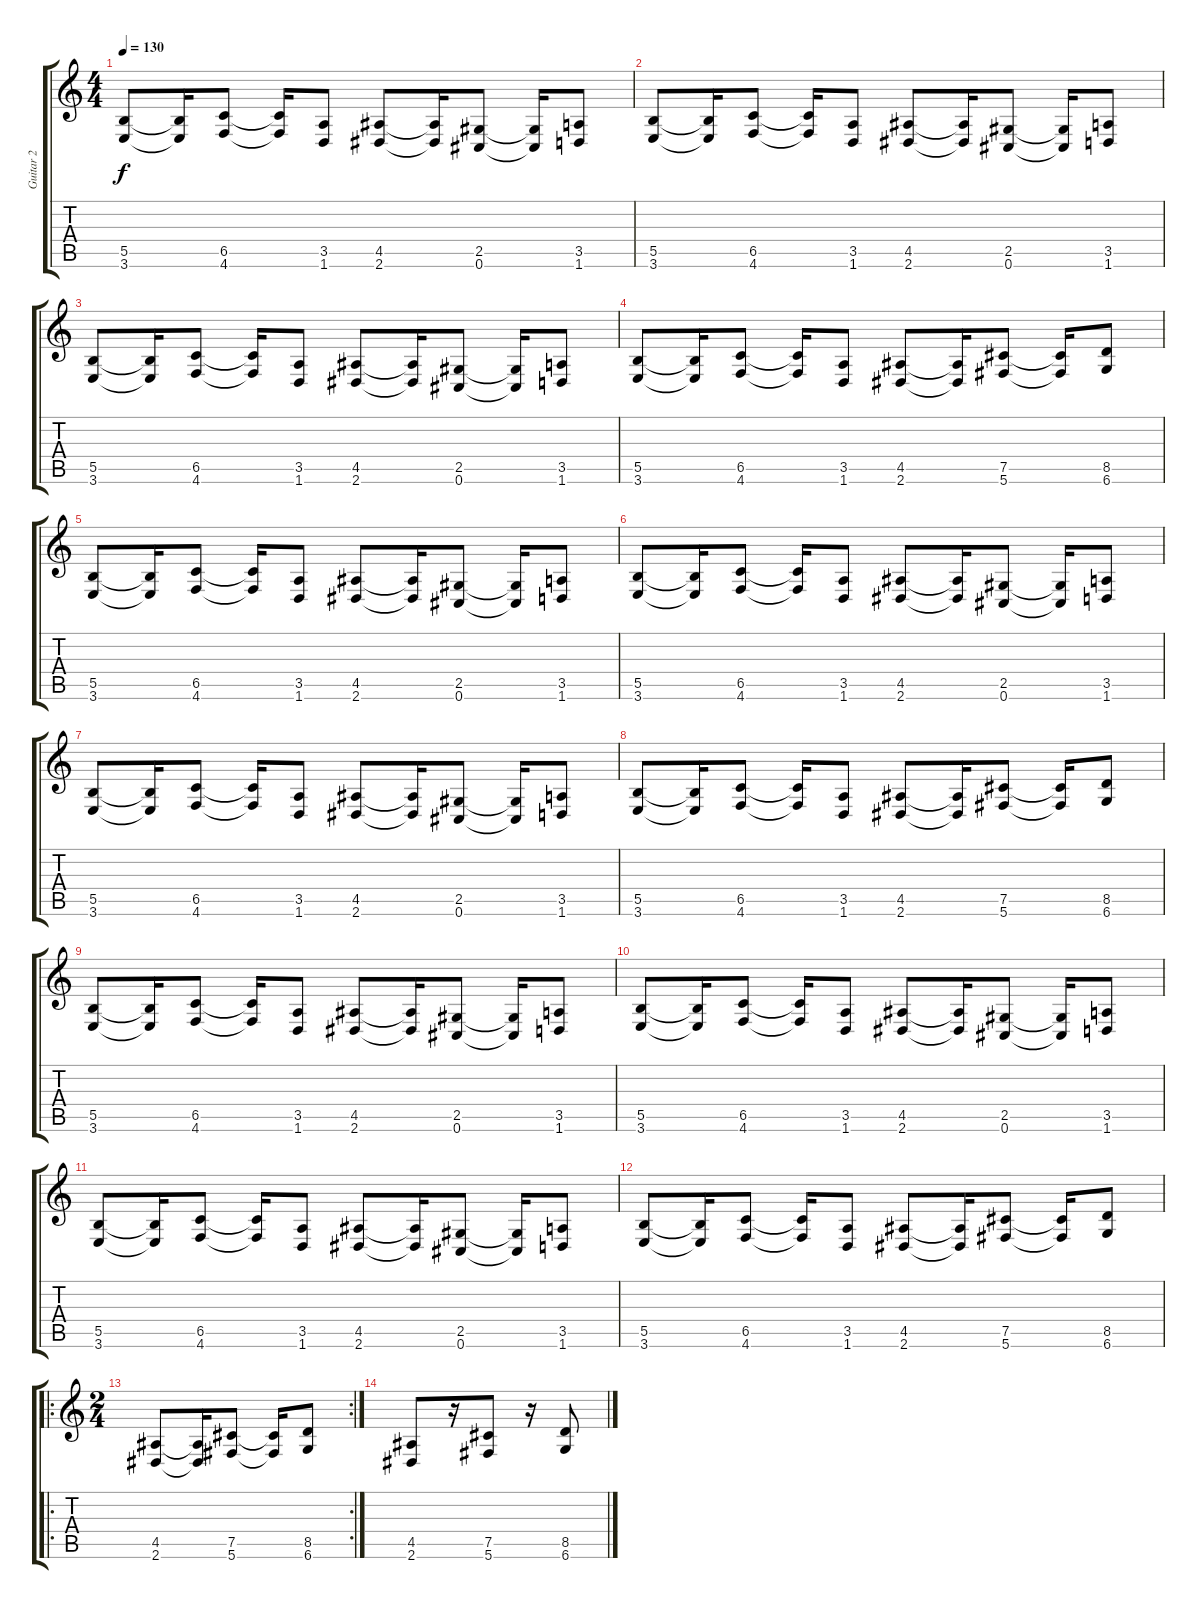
\track ("Guitar 2" "Guitar 2") {instrument distortionguitar}
\staff {score tabs}
\tuning (Db4 Ab3 E3 B2 Gb2 Db2) {hide}
\ts (4 4)
\tempo 130
\clef g2
\ks c
(5.5 3.6).8{dy f} (5.5{t} 3.6{t}).16 (6.5 4.6).8 (6.5{t} 4.6{t}).16 (3.5 1.6).8 (4.5 2.6).8 (4.5{t} 2.6{t}).16 (2.5 0.6).8 (2.5{t} 0.6{t}).16 (3.5 1.6).8 |
(5.5 3.6).8 (5.5{t} 3.6{t}).16 (6.5 4.6).8 (6.5{t} 4.6{t}).16 (3.5 1.6).8 (4.5 2.6).8 (4.5{t} 2.6{t}).16 (2.5 0.6).8 (2.5{t} 0.6{t}).16 (3.5 1.6).8 |
(5.5 3.6).8 (5.5{t} 3.6{t}).16 (6.5 4.6).8 (6.5{t} 4.6{t}).16 (3.5 1.6).8 (4.5 2.6).8 (4.5{t} 2.6{t}).16 (2.5 0.6).8 (2.5{t} 0.6{t}).16 (3.5 1.6).8 |
(5.5 3.6).8 (5.5{t} 3.6{t}).16 (6.5 4.6).8 (6.5{t} 4.6{t}).16 (3.5 1.6).8 (4.5 2.6).8 (4.5{t} 2.6{t}).16 (7.5 5.6).8 (7.5{t} 5.6{t}).16 (8.5 6.6).8 |
(5.5 3.6).8 (5.5{t} 3.6{t}).16 (6.5 4.6).8 (6.5{t} 4.6{t}).16 (3.5 1.6).8 (4.5 2.6).8 (4.5{t} 2.6{t}).16 (2.5 0.6).8 (2.5{t} 0.6{t}).16 (3.5 1.6).8 |
(5.5 3.6).8 (5.5{t} 3.6{t}).16 (6.5 4.6).8 (6.5{t} 4.6{t}).16 (3.5 1.6).8 (4.5 2.6).8 (4.5{t} 2.6{t}).16 (2.5 0.6).8 (2.5{t} 0.6{t}).16 (3.5 1.6).8 |
(5.5 3.6).8 (5.5{t} 3.6{t}).16 (6.5 4.6).8 (6.5{t} 4.6{t}).16 (3.5 1.6).8 (4.5 2.6).8 (4.5{t} 2.6{t}).16 (2.5 0.6).8 (2.5{t} 0.6{t}).16 (3.5 1.6).8 |
(5.5 3.6).8 (5.5{t} 3.6{t}).16 (6.5 4.6).8 (6.5{t} 4.6{t}).16 (3.5 1.6).8 (4.5 2.6).8 (4.5{t} 2.6{t}).16 (7.5 5.6).8 (7.5{t} 5.6{t}).16 (8.5 6.6).8 |
(5.5 3.6).8 (5.5{t} 3.6{t}).16 (6.5 4.6).8 (6.5{t} 4.6{t}).16 (3.5 1.6).8 (4.5 2.6).8 (4.5{t} 2.6{t}).16 (2.5 0.6).8 (2.5{t} 0.6{t}).16 (3.5 1.6).8 |
(5.5 3.6).8 (5.5{t} 3.6{t}).16 (6.5 4.6).8 (6.5{t} 4.6{t}).16 (3.5 1.6).8 (4.5 2.6).8 (4.5{t} 2.6{t}).16 (2.5 0.6).8 (2.5{t} 0.6{t}).16 (3.5 1.6).8 |
(5.5 3.6).8 (5.5{t} 3.6{t}).16 (6.5 4.6).8 (6.5{t} 4.6{t}).16 (3.5 1.6).8 (4.5 2.6).8 (4.5{t} 2.6{t}).16 (2.5 0.6).8 (2.5{t} 0.6{t}).16 (3.5 1.6).8 |
(5.5 3.6).8 (5.5{t} 3.6{t}).16 (6.5 4.6).8 (6.5{t} 4.6{t}).16 (3.5 1.6).8 (4.5 2.6).8 (4.5{t} 2.6{t}).16 (7.5 5.6).8 (7.5{t} 5.6{t}).16 (8.5 6.6).8 |
\ro
\rc 2
\ts (2 4)
(4.5 2.6).8 (4.5{t} 2.6{t}).16 (7.5 5.6).8 (7.5{t} 5.6{t}).16 (8.5 6.6).8 |
(4.5 2.6).8 r.16 (7.5 5.6).8 r.16 (8.5 6.6).8
